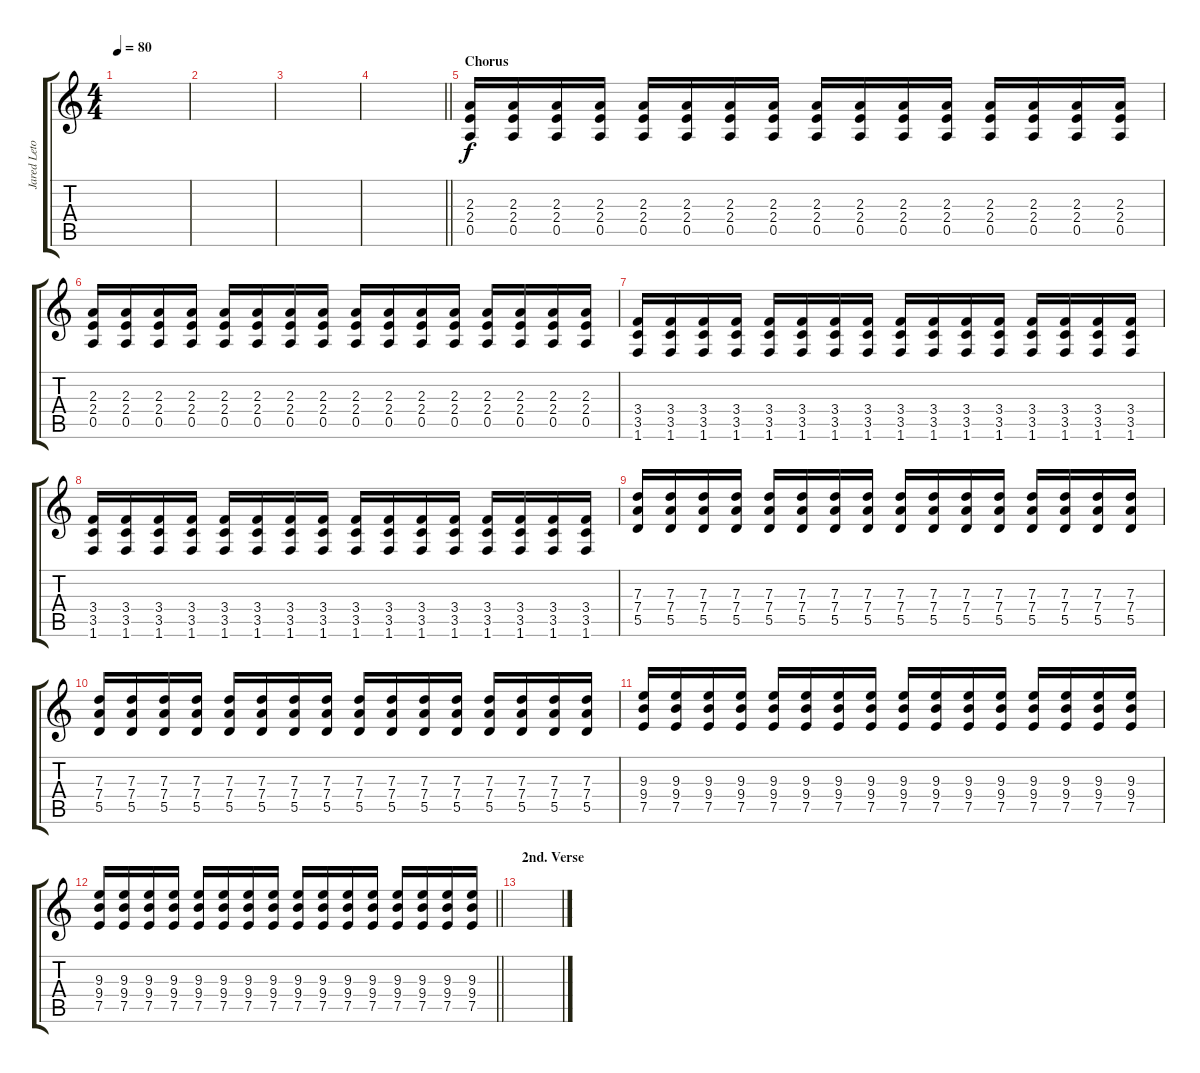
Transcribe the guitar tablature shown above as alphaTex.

\track ("Jared Leto - Guitar" "Jared Leto") {instrument distortionguitar}
\staff {score tabs}
\tuning (E4 B3 G3 D3 A2 E2) {hide}
\ts (4 4)
\tempo 80
\clef g2
\ks c
|
|
|
\barLineRight lightlight
|
\section ("" "Chorus")
(2.3 2.4 0.5).16 (2.3 2.4 0.5).16 (2.3 2.4 0.5).16 (2.3 2.4 0.5).16 (2.3 2.4 0.5).16 (2.3 2.4 0.5).16 (2.3 2.4 0.5).16 (2.3 2.4 0.5).16 (2.3 2.4 0.5).16 (2.3 2.4 0.5).16 (2.3 2.4 0.5).16 (2.3 2.4 0.5).16 (2.3 2.4 0.5).16 (2.3 2.4 0.5).16 (2.3 2.4 0.5).16 (2.3 2.4 0.5).16 |
(2.3 2.4 0.5).16 (2.3 2.4 0.5).16 (2.3 2.4 0.5).16 (2.3 2.4 0.5).16 (2.3 2.4 0.5).16 (2.3 2.4 0.5).16 (2.3 2.4 0.5).16 (2.3 2.4 0.5).16 (2.3 2.4 0.5).16 (2.3 2.4 0.5).16 (2.3 2.4 0.5).16 (2.3 2.4 0.5).16 (2.3 2.4 0.5).16 (2.3 2.4 0.5).16 (2.3 2.4 0.5).16 (2.3 2.4 0.5).16 |
(3.4 3.5 1.6).16 (3.4 3.5 1.6).16 (3.4 3.5 1.6).16 (3.4 3.5 1.6).16 (3.4 3.5 1.6).16 (3.4 3.5 1.6).16 (3.4 3.5 1.6).16 (3.4 3.5 1.6).16 (3.4 3.5 1.6).16 (3.4 3.5 1.6).16 (3.4 3.5 1.6).16 (3.4 3.5 1.6).16 (3.4 3.5 1.6).16 (3.4 3.5 1.6).16 (3.4 3.5 1.6).16 (3.4 3.5 1.6).16 |
(3.4 3.5 1.6).16 (3.4 3.5 1.6).16 (3.4 3.5 1.6).16 (3.4 3.5 1.6).16 (3.4 3.5 1.6).16 (3.4 3.5 1.6).16 (3.4 3.5 1.6).16 (3.4 3.5 1.6).16 (3.4 3.5 1.6).16 (3.4 3.5 1.6).16 (3.4 3.5 1.6).16 (3.4 3.5 1.6).16 (3.4 3.5 1.6).16 (3.4 3.5 1.6).16 (3.4 3.5 1.6).16 (3.4 3.5 1.6).16 |
(7.3 7.4 5.5).16 (7.3 7.4 5.5).16 (7.3 7.4 5.5).16 (7.3 7.4 5.5).16 (7.3 7.4 5.5).16 (7.3 7.4 5.5).16 (7.3 7.4 5.5).16 (7.3 7.4 5.5).16 (7.3 7.4 5.5).16 (7.3 7.4 5.5).16 (7.3 7.4 5.5).16 (7.3 7.4 5.5).16 (7.3 7.4 5.5).16 (7.3 7.4 5.5).16 (7.3 7.4 5.5).16 (7.3 7.4 5.5).16 |
(7.3 7.4 5.5).16 (7.3 7.4 5.5).16 (7.3 7.4 5.5).16 (7.3 7.4 5.5).16 (7.3 7.4 5.5).16 (7.3 7.4 5.5).16 (7.3 7.4 5.5).16 (7.3 7.4 5.5).16 (7.3 7.4 5.5).16 (7.3 7.4 5.5).16 (7.3 7.4 5.5).16 (7.3 7.4 5.5).16 (7.3 7.4 5.5).16 (7.3 7.4 5.5).16 (7.3 7.4 5.5).16 (7.3 7.4 5.5).16 |
(9.3 9.4 7.5).16 (9.3 9.4 7.5).16 (9.3 9.4 7.5).16 (9.3 9.4 7.5).16 (9.3 9.4 7.5).16 (9.3 9.4 7.5).16 (9.3 9.4 7.5).16 (9.3 9.4 7.5).16 (9.3 9.4 7.5).16 (9.3 9.4 7.5).16 (9.3 9.4 7.5).16 (9.3 9.4 7.5).16 (9.3 9.4 7.5).16 (9.3 9.4 7.5).16 (9.3 9.4 7.5).16 (9.3 9.4 7.5).16 |
\barLineRight lightlight
(9.3 9.4 7.5).16 (9.3 9.4 7.5).16 (9.3 9.4 7.5).16 (9.3 9.4 7.5).16 (9.3 9.4 7.5).16 (9.3 9.4 7.5).16 (9.3 9.4 7.5).16 (9.3 9.4 7.5).16 (9.3 9.4 7.5).16 (9.3 9.4 7.5).16 (9.3 9.4 7.5).16 (9.3 9.4 7.5).16 (9.3 9.4 7.5).16 (9.3 9.4 7.5).16 (9.3 9.4 7.5).16 (9.3 9.4 7.5).16 |
\section ("" "2nd. Verse")
